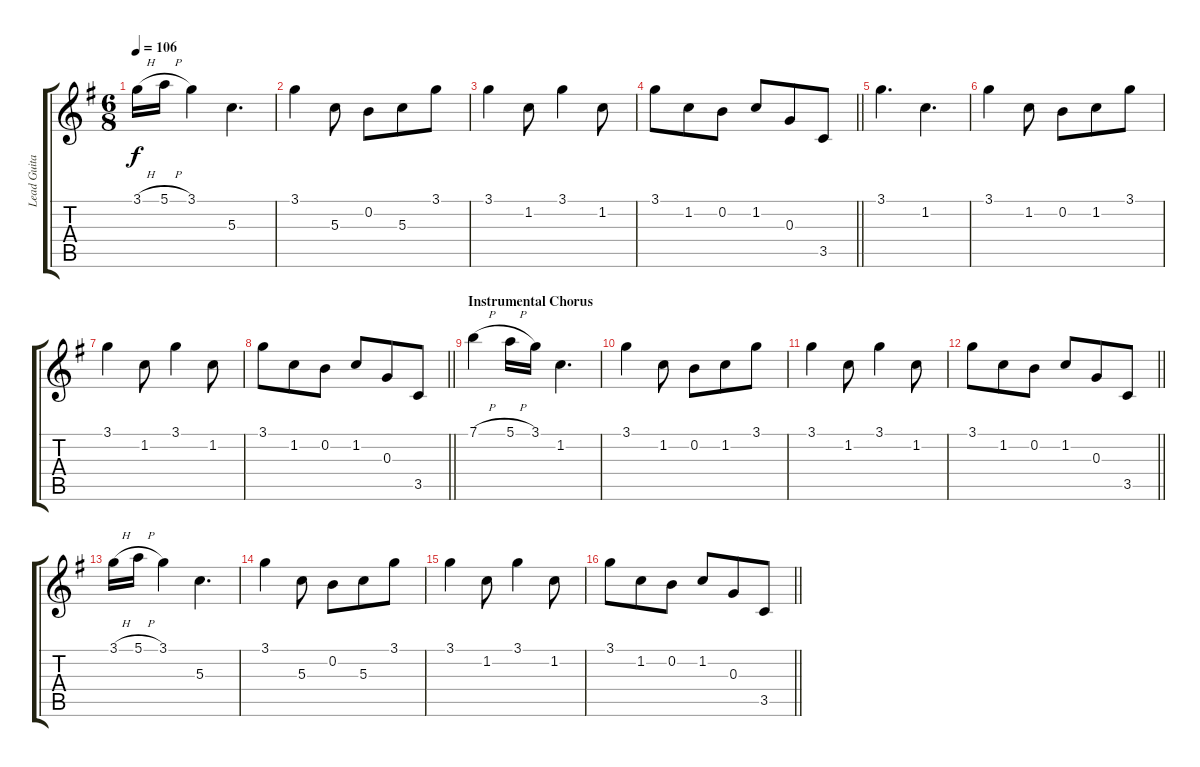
\track ("Lead Guitar" "Lead Guita") {instrument electricguitarclean}
\staff {score tabs}
\tuning (E4 B3 G3 D3 A2 E2) {hide}
\ts (6 8)
\tempo 106
\clef g2
\ks g
3.1{h}.16{dy f} 5.1{h}.16 3.1.4 5.3.4{d} |
3.1.4 5.3.8 0.2.8 5.3.8 3.1.8 |
3.1.4 1.2.8 3.1.4 1.2.8 |
\barLineRight lightlight
3.1.8 1.2.8 0.2.8 1.2.8 0.3.8 3.5.8 |
3.1.4{d} 1.2.4{d} |
3.1.4 1.2.8 0.2.8 1.2.8 3.1.8 |
3.1.4 1.2.8 3.1.4 1.2.8 |
\barLineRight lightlight
3.1.8 1.2.8 0.2.8 1.2.8 0.3.8 3.5.8 |
\section ("" "Instrumental Chorus")
7.1{h}.4 5.1{h}.16 3.1.16 1.2.4{d} |
3.1.4 1.2.8 0.2.8 1.2.8 3.1.8 |
3.1.4 1.2.8 3.1.4 1.2.8 |
\barLineRight lightlight
3.1.8 1.2.8 0.2.8 1.2.8 0.3.8 3.5.8 |
3.1{h}.16 5.1{h}.16 3.1.4 5.3.4{d} |
3.1.4 5.3.8 0.2.8 5.3.8 3.1.8 |
3.1.4 1.2.8 3.1.4 1.2.8 |
\barLineRight lightlight
3.1.8 1.2.8 0.2.8 1.2.8 0.3.8 3.5.8
